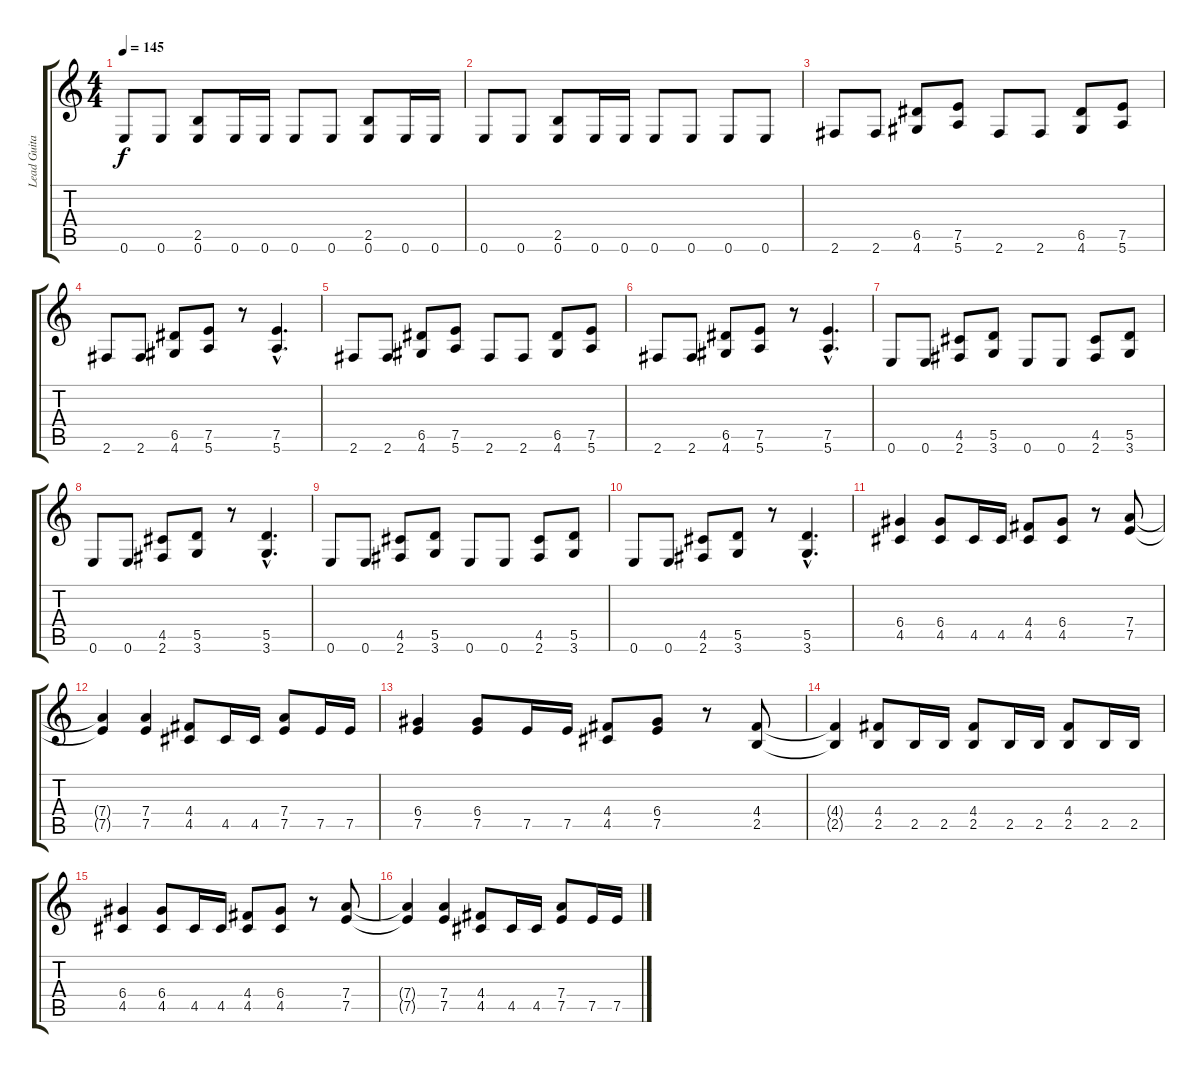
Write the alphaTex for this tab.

\track ("Lead Guitar" "Lead Guita") {instrument distortionguitar}
\staff {score tabs}
\tuning (E4 B3 G3 D3 A2 E2) {hide}
\ts (4 4)
\tempo 145
\clef g2
\ks c
0.6.8{dy f} 0.6.8 (2.5 0.6).8 0.6.16 0.6.16 0.6.8 0.6.8 (2.5 0.6).8 0.6.16 0.6.16 |
0.6.8 0.6.8 (2.5 0.6).8 0.6.16 0.6.16 0.6.8 0.6.8 0.6.8 0.6.8 |
2.6.8 2.6.8 (6.5 4.6).8 (7.5 5.6).8 2.6.8 2.6.8 (6.5 4.6).8 (7.5 5.6).8 |
2.6.8 2.6.8 (6.5 4.6).8 (7.5 5.6).8 r.8 (7.5{hac} 5.6{hac}).4{d} |
2.6.8 2.6.8 (6.5 4.6).8 (7.5 5.6).8 2.6.8 2.6.8 (6.5 4.6).8 (7.5 5.6).8 |
2.6.8 2.6.8 (6.5 4.6).8 (7.5 5.6).8 r.8 (7.5{hac} 5.6{hac}).4{d} |
0.6.8 0.6.8 (4.5 2.6).8 (5.5 3.6).8 0.6.8 0.6.8 (4.5 2.6).8 (5.5 3.6).8 |
0.6.8 0.6.8 (4.5 2.6).8 (5.5 3.6).8 r.8 (5.5{hac} 3.6{hac}).4{d} |
0.6.8 0.6.8 (4.5 2.6).8 (5.5 3.6).8 0.6.8 0.6.8 (4.5 2.6).8 (5.5 3.6).8 |
0.6.8 0.6.8 (4.5 2.6).8 (5.5 3.6).8 r.8 (5.5{hac} 3.6{hac}).4{d} |
(6.4 4.5).4 (6.4 4.5).8 4.5.16 4.5.16 (4.4 4.5).8 (6.4 4.5).8 r.8 (7.4 7.5).8 |
(7.4{t} 7.5{t}).4 (7.4 7.5).4 (4.4 4.5).8 4.5.16 4.5.16 (7.4 7.5).8 7.5.16 7.5.16 |
(6.4 7.5).4 (6.4 7.5).8 7.5.16 7.5.16 (4.4 4.5).8 (6.4 7.5).8 r.8 (4.4 2.5).8 |
(4.4{t} 2.5{t}).4 (4.4 2.5).8 2.5.16 2.5.16 (4.4 2.5).8 2.5.16 2.5.16 (4.4 2.5).8 2.5.16 2.5.16 |
(6.4 4.5).4 (6.4 4.5).8 4.5.16 4.5.16 (4.4 4.5).8 (6.4 4.5).8 r.8 (7.4 7.5).8 |
(7.4{t} 7.5{t}).4 (7.4 7.5).4 (4.4 4.5).8 4.5.16 4.5.16 (7.4 7.5).8 7.5.16 7.5.16
